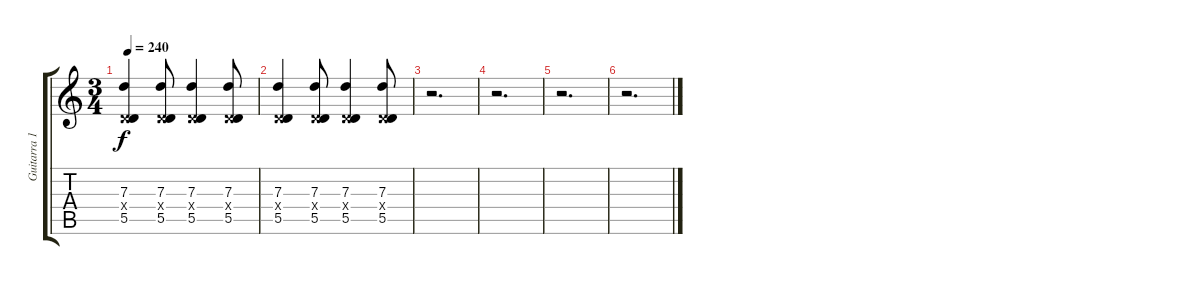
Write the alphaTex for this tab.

\track ("Guitarra 1 - Mathias" "Guitarra 1") {instrument distortionguitar}
\staff {score tabs}
\tuning (E4 B3 G3 D3 A2 E2) {hide}
\ts (3 4)
\tempo 240
\clef g2
\ks c
(7.3 0.4{x} 5.5).4{dy f} (7.3 0.4{x} 5.5).8 (7.3 0.4{x} 5.5).4 (7.3 0.4{x} 5.5).8 |
(7.3 0.4{x} 5.5).4 (7.3 0.4{x} 5.5).8 (7.3 0.4{x} 5.5).4 (7.3 0.4{x} 5.5).8 |
r.2{d} |
r.2{d} |
r.2{d} |
r.2{d}
